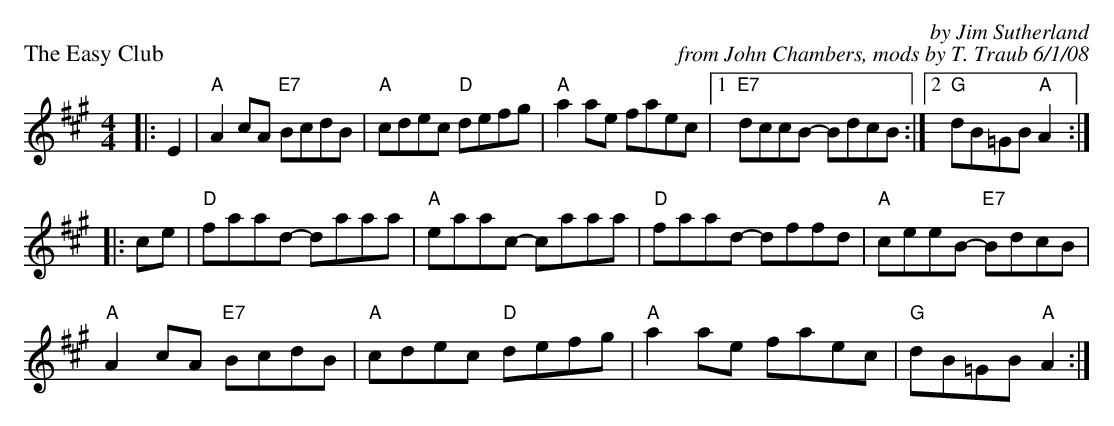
X:1
P: The Easy Club
C: by Jim Sutherland
C: from John Chambers, mods by T. Traub 6/1/08
M: 4/4
L: 1/8
K: A
|: E2 | "A"A2cA "E7"BcdB | "A"cdec "D"defg | "A"a2ae faec |1 "E7"dccB- BdcB :|2 "G"dB=GB "A"A2 :|
|: ce | "D"faad- daaa | "A"eaac- caaa | "D"faad- dffd | "A"ceeB- "E7"BdcB |
"A"A2cA "E7"BcdB | "A"cdec "D"defg | "A"a2ae faec | "G"dB=GB "A"A2 :|
